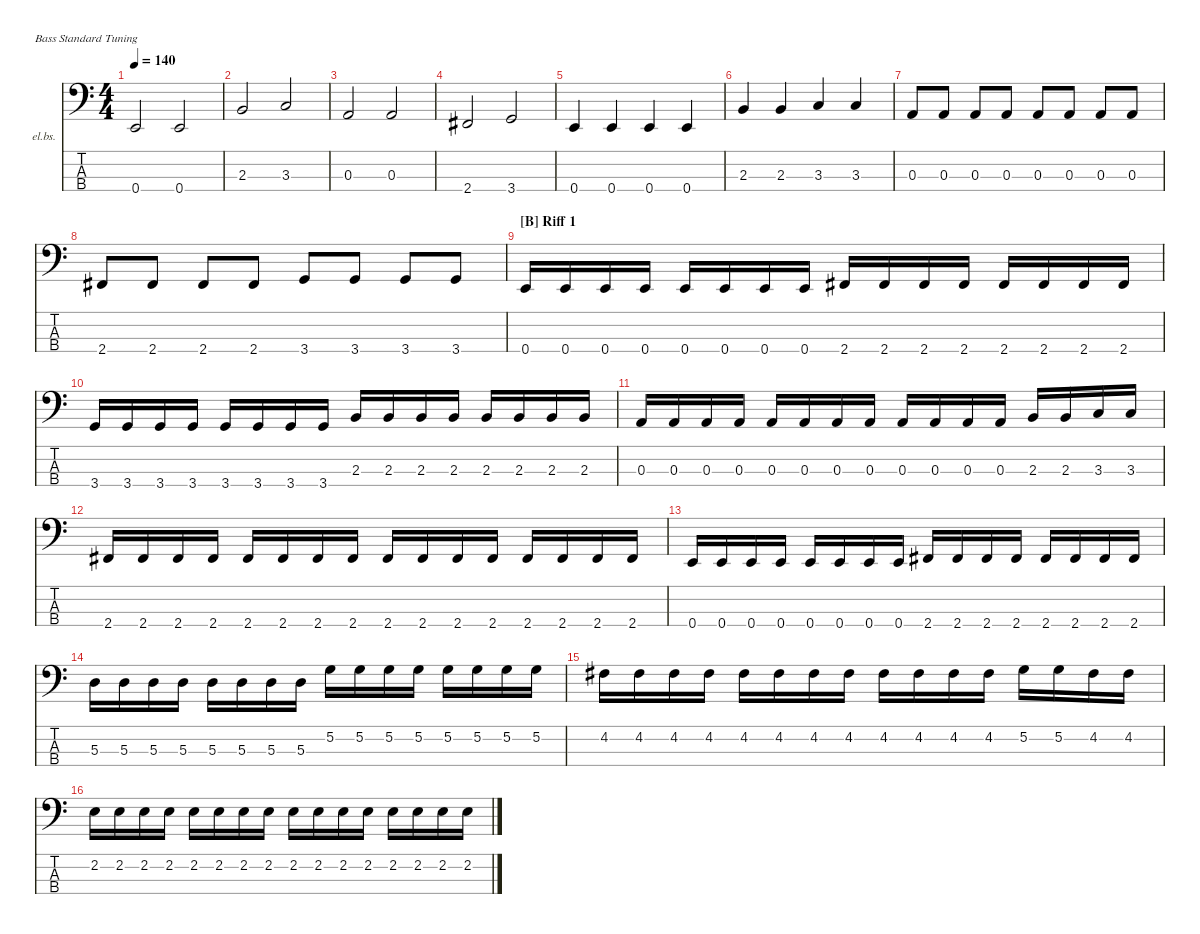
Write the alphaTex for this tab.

\defaultSystemsLayout 4
\hideDynamics
\bracketExtendMode nobrackets
\firstSystemTrackNameOrientation horizontal
\otherSystemsTrackNameOrientation horizontal
\track ("Bass" "el.bs.") {instrument electricbassfinger}
\staff {score tabs}
\tuning (G2 D2 A1 E1)
\ts (4 4)
\tempo 140
\clef f4
\ks c
0.4.2{dy mf} 0.4.2 |
2.3.2 3.3.2 |
0.3.2 0.3.2 |
2.4{acc #}.2 3.4.2 |
0.4.4 0.4.4 0.4.4 0.4.4 |
2.3.4 2.3.4 3.3.4 3.3.4 |
0.3.8 0.3.8 0.3.8 0.3.8 0.3.8 0.3.8 0.3.8 0.3.8 |
2.4{acc #}.8 2.4{acc #}.8 2.4{acc #}.8 2.4{acc #}.8 3.4.8 3.4.8 3.4.8 3.4.8 |
\section ("B" "Riff 1")
0.4.16 0.4.16 0.4.16 0.4.16 0.4.16 0.4.16 0.4.16 0.4.16 2.4{acc #}.16 2.4{acc #}.16 2.4{acc #}.16 2.4{acc #}.16 2.4{acc #}.16 2.4{acc #}.16 2.4{acc #}.16 2.4{acc #}.16 |
3.4.16 3.4.16 3.4.16 3.4.16 3.4.16 3.4.16 3.4.16 3.4.16 2.3.16 2.3.16 2.3.16 2.3.16 2.3.16 2.3.16 2.3.16 2.3.16 |
0.3.16 0.3.16 0.3.16 0.3.16 0.3.16 0.3.16 0.3.16 0.3.16 0.3.16 0.3.16 0.3.16 0.3.16 2.3.16 2.3.16 3.3.16 3.3.16 |
2.4{acc #}.16 2.4{acc #}.16 2.4{acc #}.16 2.4{acc #}.16 2.4{acc #}.16 2.4{acc #}.16 2.4{acc #}.16 2.4{acc #}.16 2.4{acc #}.16 2.4{acc #}.16 2.4{acc #}.16 2.4{acc #}.16 2.4{acc #}.16 2.4{acc #}.16 2.4{acc #}.16 2.4{acc #}.16 |
0.4.16 0.4.16 0.4.16 0.4.16 0.4.16 0.4.16 0.4.16 0.4.16 2.4{acc #}.16 2.4{acc #}.16 2.4{acc #}.16 2.4{acc #}.16 2.4{acc #}.16 2.4{acc #}.16 2.4{acc #}.16 2.4{acc #}.16 |
5.3.16 5.3.16 5.3.16 5.3.16 5.3.16 5.3.16 5.3.16 5.3.16 5.2.16 5.2.16 5.2.16 5.2.16 5.2.16 5.2.16 5.2.16 5.2.16 |
4.2{acc #}.16 4.2{acc #}.16 4.2{acc #}.16 4.2{acc #}.16 4.2{acc #}.16 4.2{acc #}.16 4.2{acc #}.16 4.2{acc #}.16 4.2{acc #}.16 4.2{acc #}.16 4.2{acc #}.16 4.2{acc #}.16 5.2.16 5.2.16 4.2{acc #}.16 4.2{acc #}.16 |
2.2.16 2.2.16 2.2.16 2.2.16 2.2.16 2.2.16 2.2.16 2.2.16 2.2.16 2.2.16 2.2.16 2.2.16 2.2.16 2.2.16 2.2.16 2.2.16
